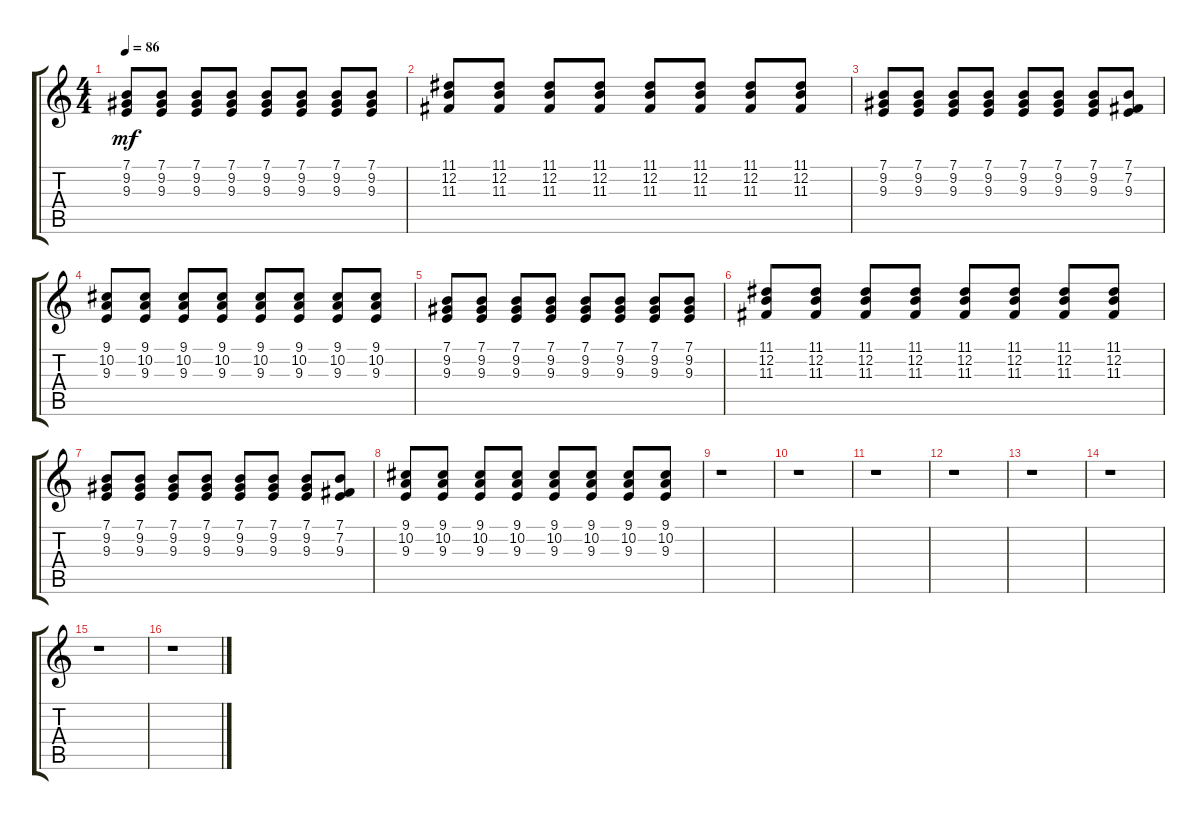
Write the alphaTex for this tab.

\track "" {instrument electricgrandpiano}
\staff {score tabs}
\tuning (E4 B3 G3 D3 A2 E2) {hide}
\ts (4 4)
\tempo 86
\clef g2
\ks c
(7.1 9.2 9.3).8{dy mf} (7.1 9.2 9.3).8 (7.1 9.2 9.3).8 (7.1 9.2 9.3).8 (7.1 9.2 9.3).8 (7.1 9.2 9.3).8 (7.1 9.2 9.3).8 (7.1 9.2 9.3).8 |
(11.1 12.2 11.3).8 (11.1 12.2 11.3).8 (11.1 12.2 11.3).8 (11.1 12.2 11.3).8 (11.1 12.2 11.3).8 (11.1 12.2 11.3).8 (11.1 12.2 11.3).8 (11.1 12.2 11.3).8 |
(7.1 9.2 9.3).8 (7.1 9.2 9.3).8 (7.1 9.2 9.3).8 (7.1 9.2 9.3).8 (7.1 9.2 9.3).8 (7.1 9.2 9.3).8 (7.1 9.2 9.3).8 (7.1 7.2 9.3).8 |
(9.1 10.2 9.3).8 (9.1 10.2 9.3).8 (9.1 10.2 9.3).8 (9.1 10.2 9.3).8 (9.1 10.2 9.3).8 (9.1 10.2 9.3).8 (9.1 10.2 9.3).8 (9.1 10.2 9.3).8 |
(7.1 9.2 9.3).8 (7.1 9.2 9.3).8 (7.1 9.2 9.3).8 (7.1 9.2 9.3).8 (7.1 9.2 9.3).8 (7.1 9.2 9.3).8 (7.1 9.2 9.3).8 (7.1 9.2 9.3).8 |
(11.1 12.2 11.3).8 (11.1 12.2 11.3).8 (11.1 12.2 11.3).8 (11.1 12.2 11.3).8 (11.1 12.2 11.3).8 (11.1 12.2 11.3).8 (11.1 12.2 11.3).8 (11.1 12.2 11.3).8 |
(7.1 9.2 9.3).8 (7.1 9.2 9.3).8 (7.1 9.2 9.3).8 (7.1 9.2 9.3).8 (7.1 9.2 9.3).8 (7.1 9.2 9.3).8 (7.1 9.2 9.3).8 (7.1 7.2 9.3).8 |
(9.1 10.2 9.3).8 (9.1 10.2 9.3).8 (9.1 10.2 9.3).8 (9.1 10.2 9.3).8 (9.1 10.2 9.3).8 (9.1 10.2 9.3).8 (9.1 10.2 9.3).8 (9.1 10.2 9.3).8 |
r.1 |
r.1 |
r.1 |
r.1 |
r.1 |
r.1 |
r.1 |
r.1
